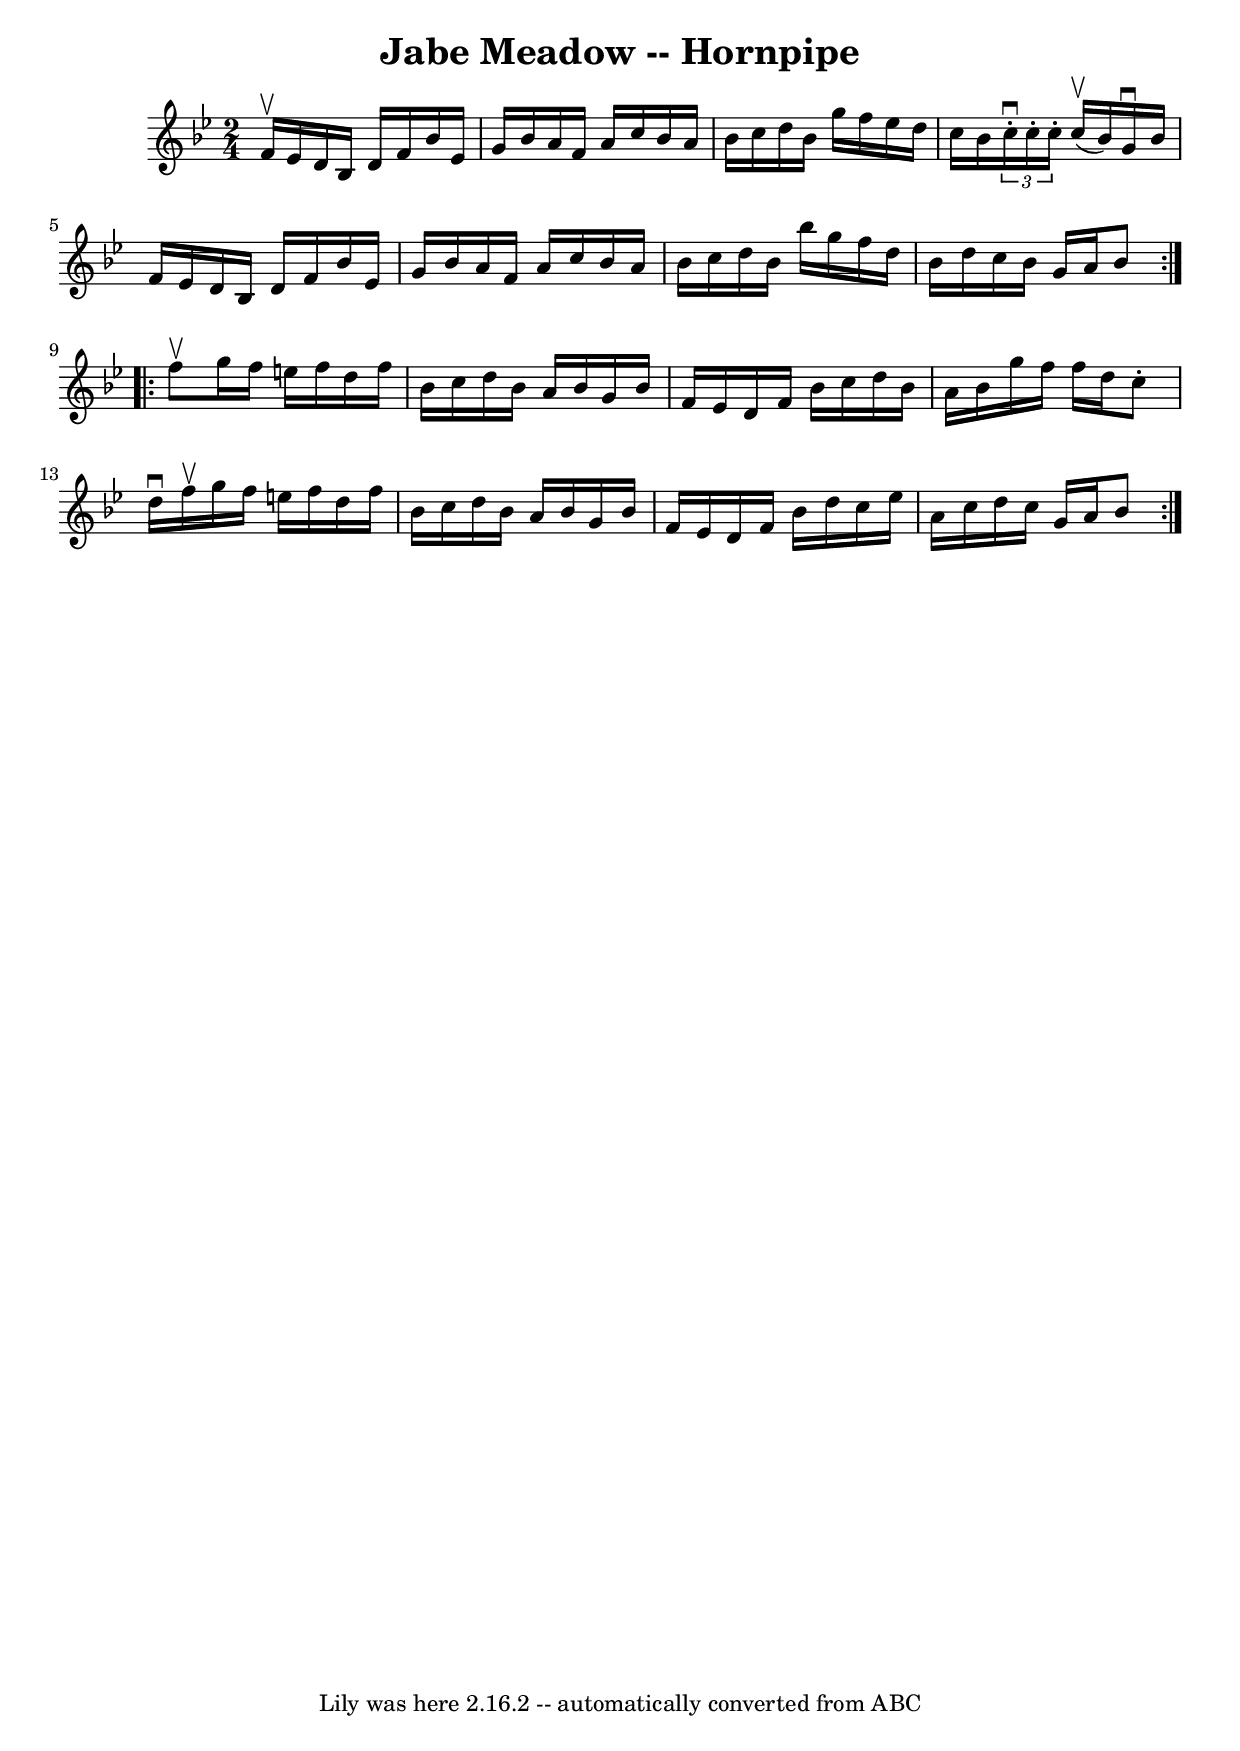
\version "2.16.2"
\include "Mammoth.ily"
\header {
  %% book = "Cole's 1000 Fiddle Tunes"
 crossRefNumber = "1"
 footnotes = ""
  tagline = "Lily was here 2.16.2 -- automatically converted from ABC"
  title = "Jabe Meadow -- Hornpipe"

}
voicedefault =  {



  \repeat volta 2 {

    \time 2/4      \key bf \major f'16^\upbow ef'16   |
 d'16 bf16 d'16 f'16 bf'16 ef'16 g'16 bf'16   |
 a'16 f'16 a'16 c''16 bf'16 a'16 bf'16 c''16   |
 d''16 bf'16 g''16 f''16 ef''16 d''16 c''16 bf'16   |
    \times 2/3 {  
 c''16^\downbow-. c''16-. c''16-. 
    } c''16 (^\upbow bf'16) g'16^\downbow bf'16 f'16 ef'16   |
 d'16 bf16 d'16 f'16 bf'16 ef'16 g'16 bf'16   |
 a'16 f'16 a'16 c''16 bf'16 a'16 bf'16 c''16   |
 d''16 bf'16 bf''16 g''16 f''16 d''16 bf'16 d''16   |
 c''16    
 bf'16 g'16 a'16 bf'8  
  }     
  \repeat volta 2 { f''8^\upbow   |
 g''16 f''16 e''16 f''16 d''16 f''16 bf'16 c''16   |
 d''16 bf'16 a'16 bf'16 g'16 bf'16 f'16 ef'16   |
 d'16 f'16 bf'16 c''16 d''16 bf'16 a'16 bf'16   |
 g''16 f''16 f''16 d''16 c''8-. d''16^\downbow f''16^\upbow |
 g''16 f''16 e''16 f''16 d''16 f''16 bf'16 c''16   |
 d''16 bf'16 a'16 bf'16 g'16 bf'16 f'16 ef'16   |
 d'16 f'16 bf'16 d''16 c''16 ef''16 a'16 c''16   |
 d''16 c''16 g'16 a'16 
 bf'8  
  }   

}

\score{
  <<

    \context Staff="default"
    {
      \voicedefault 
      
    }

  >>
  \layout {
    
  }
  \midi {
  }

}
